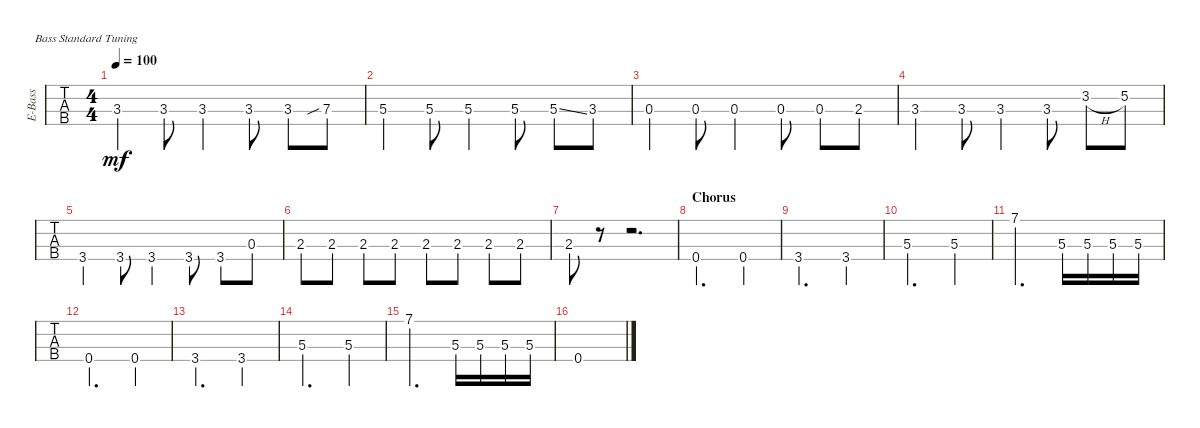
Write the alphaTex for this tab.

\defaultSystemsLayout 4
\bracketExtendMode groupsimilarinstruments
\otherSystemsTrackNameOrientation horizontal
\track ("Cole Train" "E-Bass") {instrument electricbassfinger}
\staff {tabs}
\tuning (G2 D2 A1 E1)
\ts (4 4)
\tempo 100
\clef f4
\ks c
3.3.4{dy mf} 3.3.8 3.3.4 3.3.8 3.3.8 7.3{sib}.8 |
5.3.4 5.3.8 5.3.4 5.3.8 5.3{ss}.8 3.3.8 |
0.3.4 0.3.8 0.3.4 0.3.8 0.3.8 2.3.8 |
3.3.4 3.3.8 3.3.4 3.3.8 3.2{h}.8 5.2.8 |
3.4.4 3.4.8 3.4.4 3.4.8 3.4.8 0.3.8 |
2.3.8 2.3.8 2.3.8 2.3.8 2.3.8 2.3.8 2.3.8 2.3.8 |
2.3.8 r.8 r.2{d} |
\section ("" "Chorus")
0.4.2{d} 0.4.4 |
3.4.2{d} 3.4.4 |
5.3.2{d} 5.3.4 |
7.1.2{d} 5.3.16 5.3.16 5.3.16 5.3.16 |
0.4.2{d} 0.4.4 |
3.4.2{d} 3.4.4 |
5.3.2{d} 5.3.4 |
7.1.2{d} 5.3.16 5.3.16 5.3.16 5.3.16 |
0.4.1
